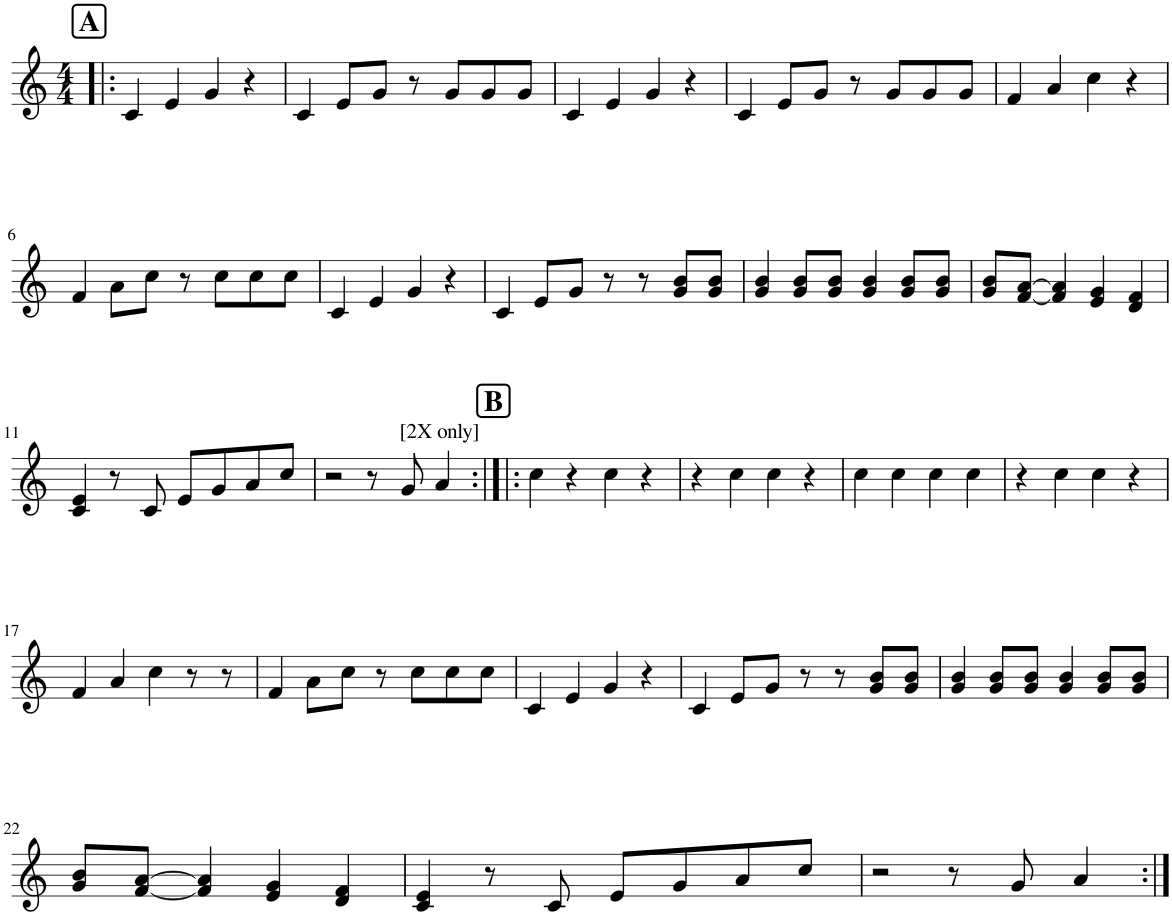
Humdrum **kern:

**kern
*part1
*staff1
*I"Piano
*I'Pno.
*clefG2
*k[]
*M4/4
!!LO:REH:place=s1:a:B:cj:fs=14:t=A
=1!|:
4c/
4e/
4g/
4r
=2
4c/
8e/L
8g/J
8r
8g/L
8g/
8g/J
=3
4c/
4e/
4g/
4r
=4
4c/
8e/L
8g/J
8r
8g/L
8g/
8g/J
=5
4f/
4a/
4cc\
4r
!!LO:LB:g=z
=6
4f/
8a\L
8cc\J
8r
8cc\L
8cc\
8cc\J
=7
4c/
4e/
4g/
4r
=8
4c/
8e/L
8g/J
8r
8r
8g/ 8b/L
8g/ 8b/J
=9
4g/ 4b/
8g/ 8b/L
8g/ 8b/J
4g/ 4b/
8g/ 8b/L
8g/ 8b/J
=10
8g/ 8b/L
[8f/ [8a/J
4f/] 4a/]
4e/ 4g/
4d/ 4f/
!!LO:LB:g=z
=11
4c/ 4e/
8r
8c/
8e/L
8g/
8a/
8cc/J
=12
2r
8r
!LO:TX:a:t=[2X only]
8g/
4a/
!!LO:REH:place=s1:a:B:cj:fs=14:t=B
=13:|!|:
4cc\
4r
4cc\
4r
=14
4r
4cc\
4cc\
4r
=15
4cc\
4cc\
4cc\
4cc\
=16
4r
4cc\
4cc\
4r
!!LO:LB:g=z
=17
4f/
4a/
4cc\
8r
8r
=18
4f/
8a\L
8cc\J
8r
8cc\L
8cc\
8cc\J
=19
4c/
4e/
4g/
4r
=20
4c/
8e/L
8g/J
8r
8r
8g/ 8b/L
8g/ 8b/J
=21
4g/ 4b/
8g/ 8b/L
8g/ 8b/J
4g/ 4b/
8g/ 8b/L
8g/ 8b/J
!!LO:LB:g=z
=22
8g/ 8b/L
[8f/ [8a/J
4f/] 4a/]
4e/ 4g/
4d/ 4f/
=23
4c/ 4e/
8r
8c/
8e/L
8g/
8a/
8cc/J
=24
2r
8r
8g/
4a/
=:|!
*-
